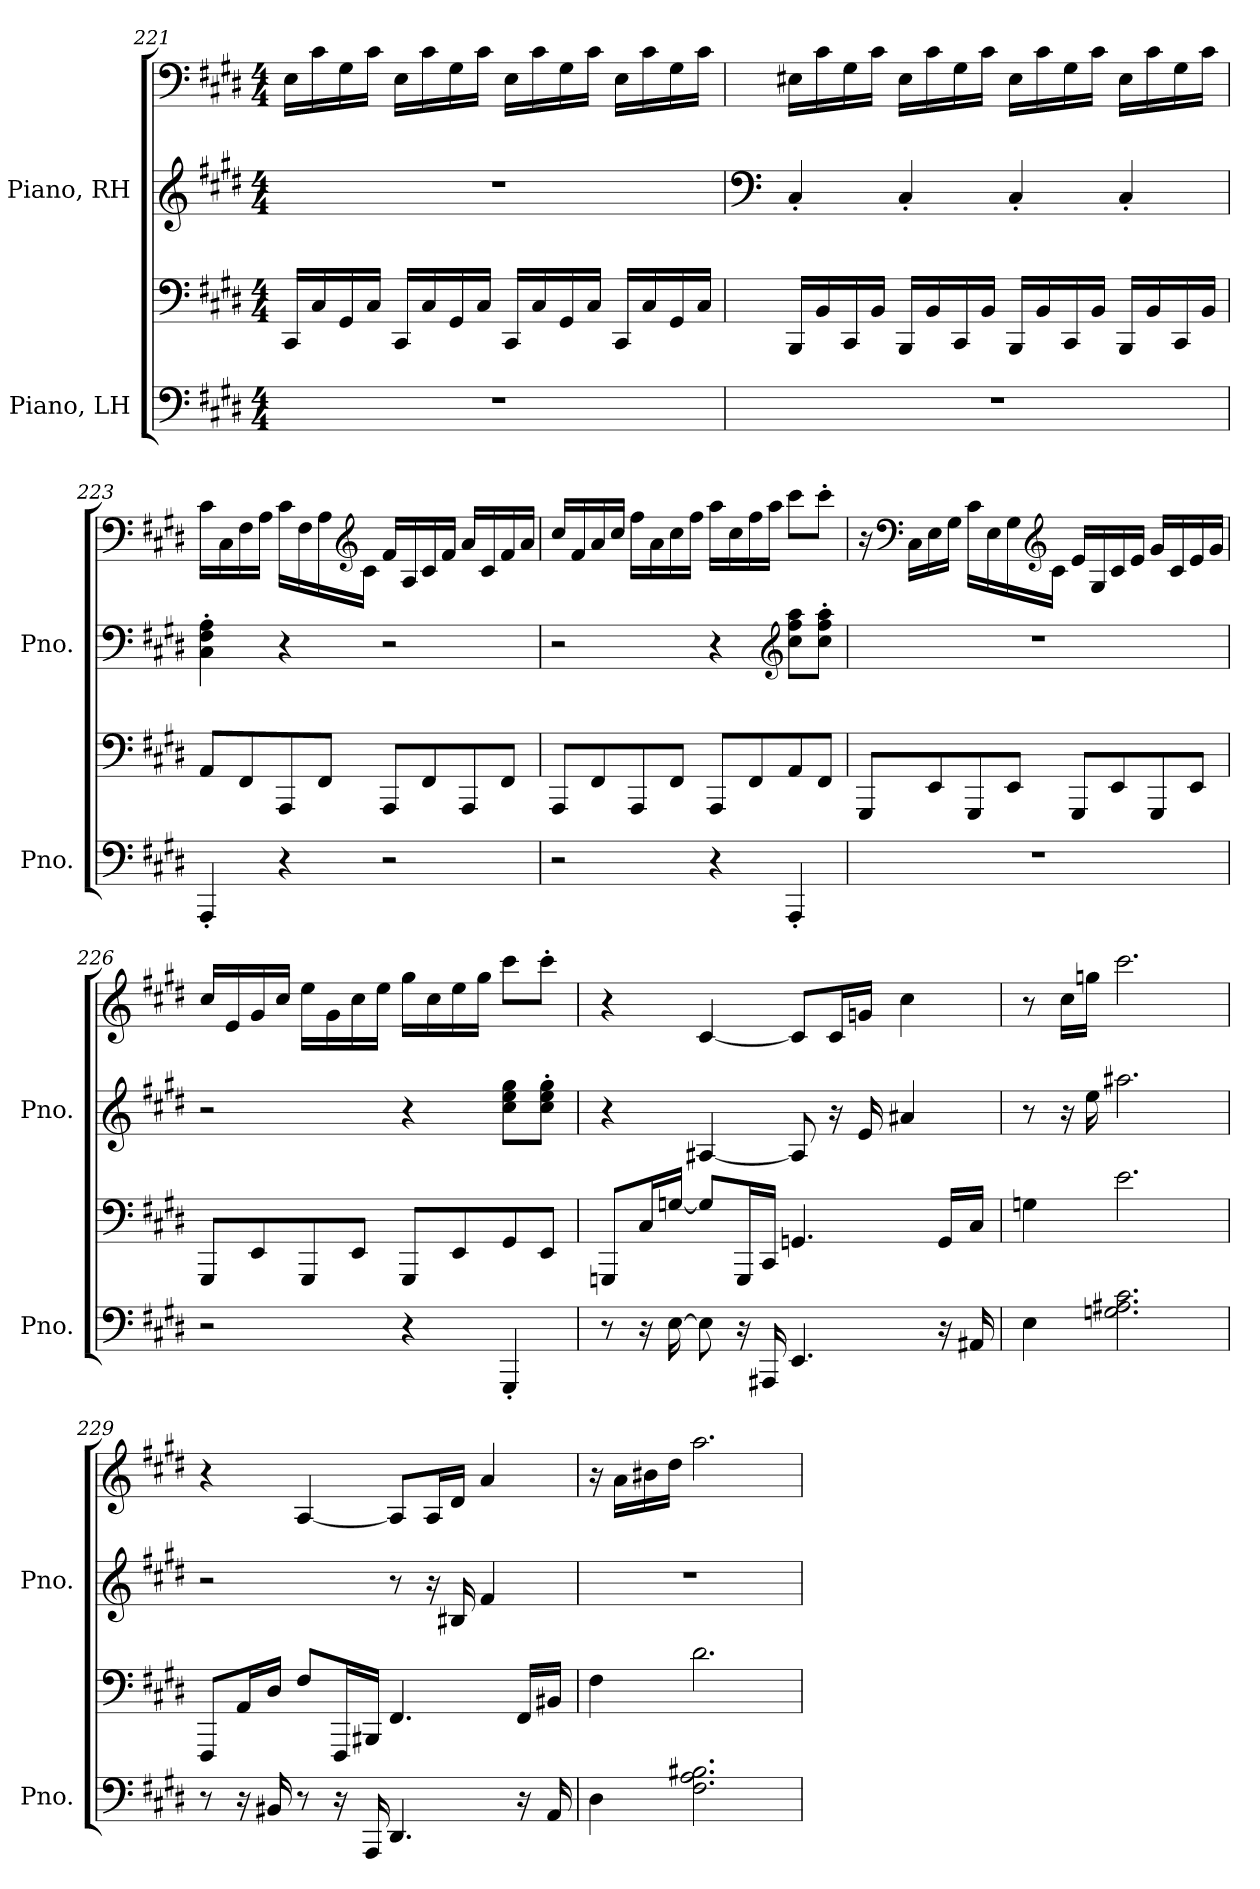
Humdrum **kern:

**kern	**kern	**kern	**kern
*part2	*part2	*part1	*part1
*staff4	*staff3	*staff2	*staff1
*I"Piano, LH	*	*I"Piano, RH	*
*I'Pno.	*	*I'Pno.	*
*clefF4	*clefF4	*clefG2	*clefF4
*k[f#c#g#d#]	*k[f#c#g#d#]	*k[f#c#g#d#]	*k[f#c#g#d#]
*M4/4	*M4/4	*M4/4	*M4/4
=221	=221	=221	=221
1r	16CC#/LL	1r	16E\LL
.	16C#/	.	16c#\
.	16GG#/	.	16G#\
.	16C#/JJ	.	16c#\JJ
.	16CC#/LL	.	16E\LL
.	16C#/	.	16c#\
.	16GG#/	.	16G#\
.	16C#/JJ	.	16c#\JJ
.	16CC#/LL	.	16E\LL
.	16C#/	.	16c#\
.	16GG#/	.	16G#\
.	16C#/JJ	.	16c#\JJ
.	16CC#/LL	.	16E\LL
.	16C#/	.	16c#\
.	16GG#/	.	16G#\
.	16C#/JJ	.	16c#\JJ
!!LO:LB:g=z
=222	=222	=222	=222
*	*	*clefF4	*
1r	16BBB/LL	4C#'/	16E#X\LL
.	16BB/	.	16c#\
.	16CC#/	.	16G#\
.	16BB/JJ	.	16c#\JJ
.	16BBB/LL	4C#'/	16E#\LL
.	16BB/	.	16c#\
.	16CC#/	.	16G#\
.	16BB/JJ	.	16c#\JJ
.	16BBB/LL	4C#'/	16E#\LL
.	16BB/	.	16c#\
.	16CC#/	.	16G#\
.	16BB/JJ	.	16c#\JJ
.	16BBB/LL	4C#'/	16E#\LL
.	16BB/	.	16c#\
.	16CC#/	.	16G#\
.	16BB/JJ	.	16c#\JJ
=223	=223	=223	=223
4AAA'/	8AA/L	4C#\' 4F#\' 4A\'	16c#\LL
.	.	.	16C#\
.	8FF#/	.	16F#\
.	.	.	16A\JJ
4r	8AAA/	4r	16c#\LL
.	.	.	16F#\
.	8FF#/J	.	16A\
*	*	*	*clefG2
.	.	.	16c#\JJ
2r	8AAA/L	2r	16f#/LL
.	.	.	16A/
.	8FF#/	.	16c#/
.	.	.	16f#/JJ
.	8AAA/	.	16a/LL
.	.	.	16c#/
.	8FF#/J	.	16f#/
.	.	.	16a/JJ
!!LO:LB:g=z
=224	=224	=224	=224
2r	8AAA/L	2r	16cc#/LL
.	.	.	16f#/
.	8FF#/	.	16a/
.	.	.	16cc#/JJ
.	8AAA/	.	16ff#\LL
.	.	.	16a\
.	8FF#/J	.	16cc#\
.	.	.	16ff#\JJ
4r	8AAA/L	4r	16aa\LL
.	.	.	16cc#\
.	8FF#/	.	16ff#\
.	.	.	16aa\JJ
*	*	*clefG2	*
4AAA'/	8AA/	8cc#\ 8ff#\ 8aa\L	8ccc#\L
.	8FF#/J	8cc#\' 8ff#\' 8aa\'J	8ccc#'\J
=225	=225	=225	=225
1r	8GGG#/L	1r	16r
*	*	*	*clefF4
.	.	.	16C#\LL
.	8EE/	.	16E\
.	.	.	16G#\JJ
.	8GGG#/	.	16c#\LL
.	.	.	16E\
.	8EE/J	.	16G#\
*	*	*	*clefG2
.	.	.	16c#\JJ
.	8GGG#/L	.	16e/LL
.	.	.	16G#/
.	8EE/	.	16c#/
.	.	.	16e/JJ
.	8GGG#/	.	16g#/LL
.	.	.	16c#/
.	8EE/J	.	16e/
.	.	.	16g#/JJ
!!LO:PB:g=z
=226	=226	=226	=226
2r	8GGG#/L	2r	16cc#/LL
.	.	.	16e/
.	8EE/	.	16g#/
.	.	.	16cc#/JJ
.	8GGG#/	.	16ee\LL
.	.	.	16g#\
.	8EE/J	.	16cc#\
.	.	.	16ee\JJ
4r	8GGG#/L	4r	16gg#\LL
.	.	.	16cc#\
.	8EE/	.	16ee\
.	.	.	16gg#\JJ
4GGG#'/	8GG#/	8cc#\ 8ee\ 8gg#\L	8ccc#\L
.	8EE/J	8cc#\' 8ee\' 8gg#\'J	8ccc#'\J
=227	=227	=227	=227
8r	8GGGn/L	4r	4r
16r	16C#/L	.	.
[16E\	[16Gn/JJ	.	.
8E\]	8G/L]	[4A#X/	[4c#/
16r	16GGG/L	.	.
16AAA#X/	16CC#/JJ	.	.
4.EE/	4.GGn/	8A#/]	8c#/L]
.	.	16r	16c#/L
.	.	16e/	16gn/JJ
.	.	4a#X/	4cc#\
16r	16GG/LL	.	.
16AA#X/	16C#/JJ	.	.
=228	=228	=228	=228
4E\	4Gn\	8r	8r
.	.	16r	16cc#\LL
.	.	16ee\	16ggn\JJ
2.Gn\ 2.A#X\ 2.c#\	2.e\	2.aa#X\	2.ccc#\
!!LO:LB:g=z
=229	=229	=229	=229
8r	8FFF#/L	2r	4r
16r	16AA/L	.	.
16BB#X/	16D#/JJ	.	.
8r	8F#/L	.	[4A/
16r	16FFF#/L	.	.
16AAA/	16BBB#X/JJ	.	.
4.DD#/	4.FF#/	8r	8A/L]
.	.	16r	16A/L
.	.	16B#X/	16d#/JJ
.	.	4f#/	4a/
16r	16FF#/LL	.	.
16AA/	16BB#X/JJ	.	.
=230	=230	=230	=230
4D#\	4F#\	1r	16r
.	.	.	16a\LL
.	.	.	16b#X\
.	.	.	16dd#\JJ
2.F#\ 2.A\ 2.B#X\	2.d#\	.	2.aa\
=	=	=	=
*-	*-	*-	*-
